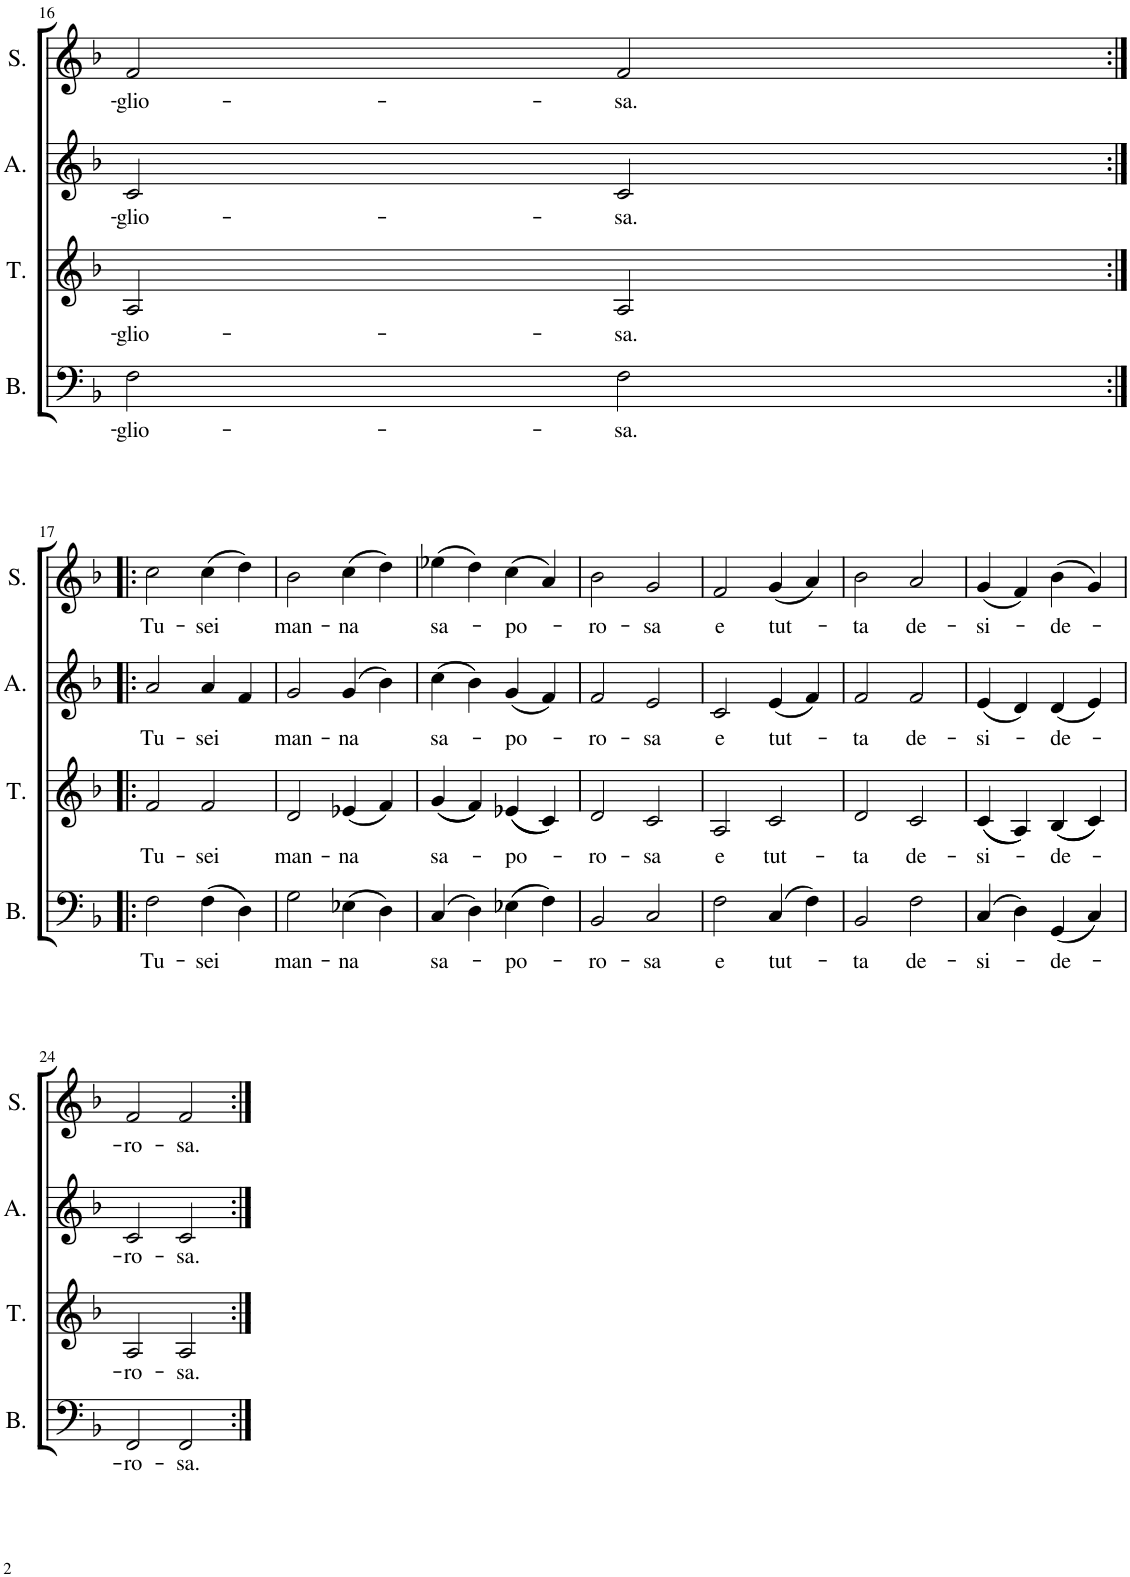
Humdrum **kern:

**kern	**text	**kern	**text	**kern	**text	**kern	**text
*part4	*part4	*part3	*part3	*part2	*part2	*part1	*part1
*staff4	*staff4	*staff3	*staff3	*staff2	*staff2	*staff1	*staff1
*I"Bass	*	*I"Tenor	*	*I"Alto	*	*I"Soprano	*
*I'B.	*	*I'T.	*	*I'A.	*	*I'S.	*
!!LO:PB:g=z
*clefF4	*	*clefG2	*	*clefG2	*	*clefG2	*
*k[b-]	*	*k[b-]	*	*k[b-]	*	*k[b-]	*
*M4/4	*	*M4/4	*	*M4/4	*	*M4/4	*
=16	=16	=16	=16	=16	=16	=16	=16
!	!LO:LY:b	!	!LO:LY:b	!	!LO:LY:b	!	!LO:LY:b
2F\	-glio-	2A/	-glio-	2c/	-glio-	2f/	-glio-
!	!LO:LY:b	!	!LO:LY:b	!	!LO:LY:b	!	!LO:LY:b
2F\	-sa.	2A/	-sa.	2c/	-sa.	2f/	-sa.
!!LO:LB:g=z
=17:|!|:	=17:|!|:	=17:|!|:	=17:|!|:	=17:|!|:	=17:|!|:	=17:|!|:	=17:|!|:
!	!LO:LY:b	!	!LO:LY:b	!	!LO:LY:b	!	!LO:LY:b
2F\	Tu-	2f/	Tu-	2a/	Tu-	2cc\	Tu-
!	!LO:LY:b	!	!LO:LY:b	!	!LO:LY:b	!	!LO:LY:b
(4F\	-sei	2f/	-sei	4a/	-sei	(4cc\	-sei
4D\)	.	.	.	4f/	.	4dd\)	.
=18	=18	=18	=18	=18	=18	=18	=18
!	!LO:LY:b	!	!LO:LY:b	!	!LO:LY:b	!	!LO:LY:b
2G\	man-	2d/	man-	2g/	man-	2b-\	man-
!	!LO:LY:b	!	!LO:LY:b	!	!LO:LY:b	!	!LO:LY:b
(4E-X\	-na	(4e-X/	-na	(4g/	-na	(4cc\	-na
4D\)	.	4f/)	.	4b-\)	.	4dd\)	.
=19	=19	=19	=19	=19	=19	=19	=19
!	!LO:LY:b	!	!LO:LY:b	!	!LO:LY:b	!	!LO:LY:b
(4C/	sa-	((4g/	sa-	(4cc\	sa-	(4ee-X\	sa-
4D\)	.	4f/))	.	4b-\)	.	4dd\)	.
!	!LO:LY:b	!	!LO:LY:b	!	!LO:LY:b	!	!LO:LY:b
(4E-X\	-po-	((4e-X/	-po-	(4g/	-po-	(4cc\	-po-
4F\)	.	4c/))	.	4f/)	.	4a/)	.
=20	=20	=20	=20	=20	=20	=20	=20
!	!LO:LY:b	!	!LO:LY:b	!	!LO:LY:b	!	!LO:LY:b
2BB-/	-ro-	2d/	-ro-	2f/	-ro-	2b-\	-ro-
!	!LO:LY:b	!	!LO:LY:b	!	!LO:LY:b	!	!LO:LY:b
2C/	-sa	2c/	-sa	2e/	-sa	2g/	-sa
=21	=21	=21	=21	=21	=21	=21	=21
!	!LO:LY:b	!	!LO:LY:b	!	!LO:LY:b	!	!LO:LY:b
2F\	e	2A/	e	2c/	e	2f/	e
!	!LO:LY:b	!	!LO:LY:b	!	!LO:LY:b	!	!LO:LY:b
(4C/	tut-	2c/	tut-	(4e/	tut-	(4g/	tut-
4F\)	.	.	.	4f/)	.	4a/)	.
=22	=22	=22	=22	=22	=22	=22	=22
!	!LO:LY:b	!	!LO:LY:b	!	!LO:LY:b	!	!LO:LY:b
2BB-/	-ta	2d/	-ta	2f/	-ta	2b-\	-ta
!	!LO:LY:b	!	!LO:LY:b	!	!LO:LY:b	!	!LO:LY:b
2F\	de-	2c/	de-	2f/	de-	2a/	de-
=23	=23	=23	=23	=23	=23	=23	=23
!	!LO:LY:b	!	!LO:LY:b	!	!LO:LY:b	!	!LO:LY:b
(4C/	-si-	((4c/	-si-	(4e/	-si-	(4g/	-si-
4D\)	.	4A/))	.	4d/)	.	4f/)	.
!	!LO:LY:b	!	!LO:LY:b	!	!LO:LY:b	!	!LO:LY:b
(4GG/	-de-	((4B-/	-de-	(4d/	-de-	(4b-\	-de-
4C/)	.	4c/))	.	4e/)	.	4g/)	.
!!LO:LB:g=z
=24	=24	=24	=24	=24	=24	=24	=24
!	!LO:LY:b	!	!LO:LY:b	!	!LO:LY:b	!	!LO:LY:b
2FF/	-ro-	2A/	-ro-	2c/	-ro-	2f/	-ro-
!	!LO:LY:b	!	!LO:LY:b	!	!LO:LY:b	!	!LO:LY:b
2FF/	-sa.	2A/	-sa.	2c/	-sa.	2f/	-sa.
=:|!	=:|!	=:|!	=:|!	=:|!	=:|!	=:|!	=:|!
*-	*-	*-	*-	*-	*-	*-	*-
